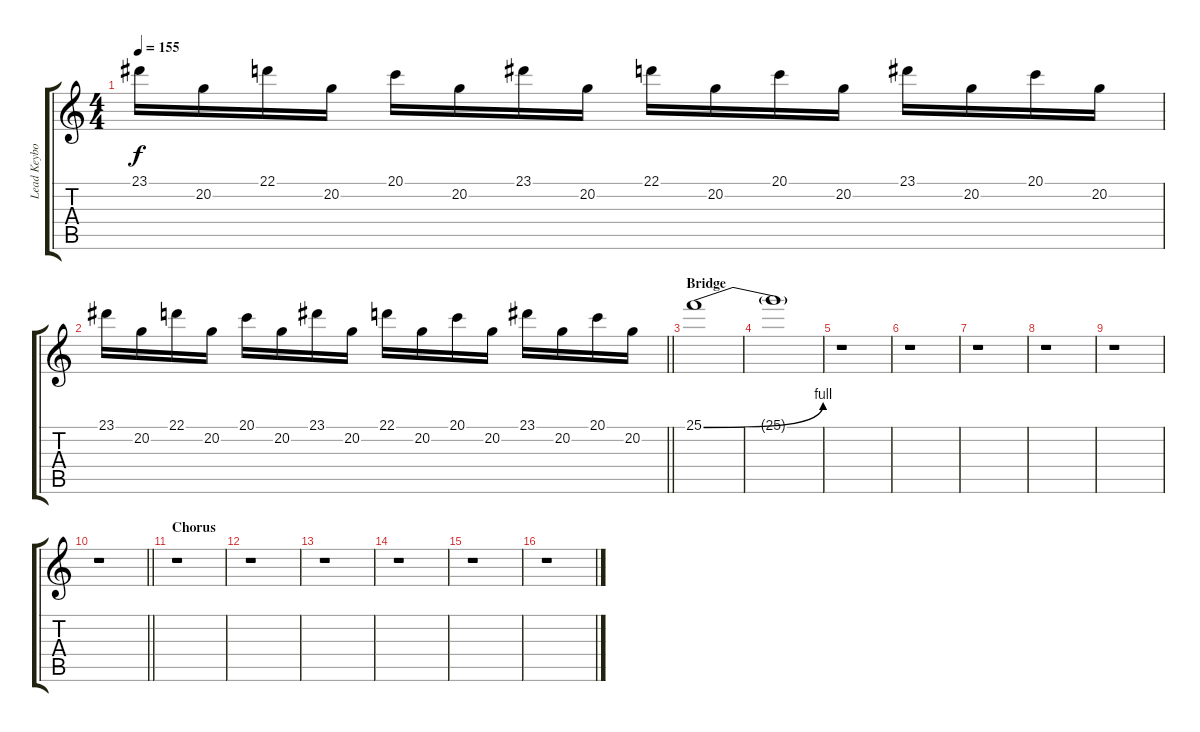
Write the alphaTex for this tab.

\track ("Lead Keyboard" "Lead Keybo") {instrument lead2sawtooth}
\staff {score tabs}
\tuning (E4 B3 G3 D3 A2 E2) {hide}
\ts (4 4)
\tempo 155
\clef g2
\ks c
23.1.16{dy f} 20.2.16 22.1.16 20.2.16 20.1.16 20.2.16 23.1.16 20.2.16 22.1.16 20.2.16 20.1.16 20.2.16 23.1.16 20.2.16 20.1.16 20.2.16 |
\barLineRight lightlight
23.1.16 20.2.16 22.1.16 20.2.16 20.1.16 20.2.16 23.1.16 20.2.16 22.1.16 20.2.16 20.1.16 20.2.16 23.1.16 20.2.16 20.1.16 20.2.16 |
\section ("" "Bridge")
25.1{be (bend 0 0 60 4)}.1{volume 0} |
25.1{t}.1 |
r.1 |
r.1 |
r.1 |
r.1 |
r.1 |
\barLineRight lightlight
r.1 |
\section ("" "Chorus")
r.1 |
r.1 |
r.1 |
r.1 |
r.1 |
r.1
